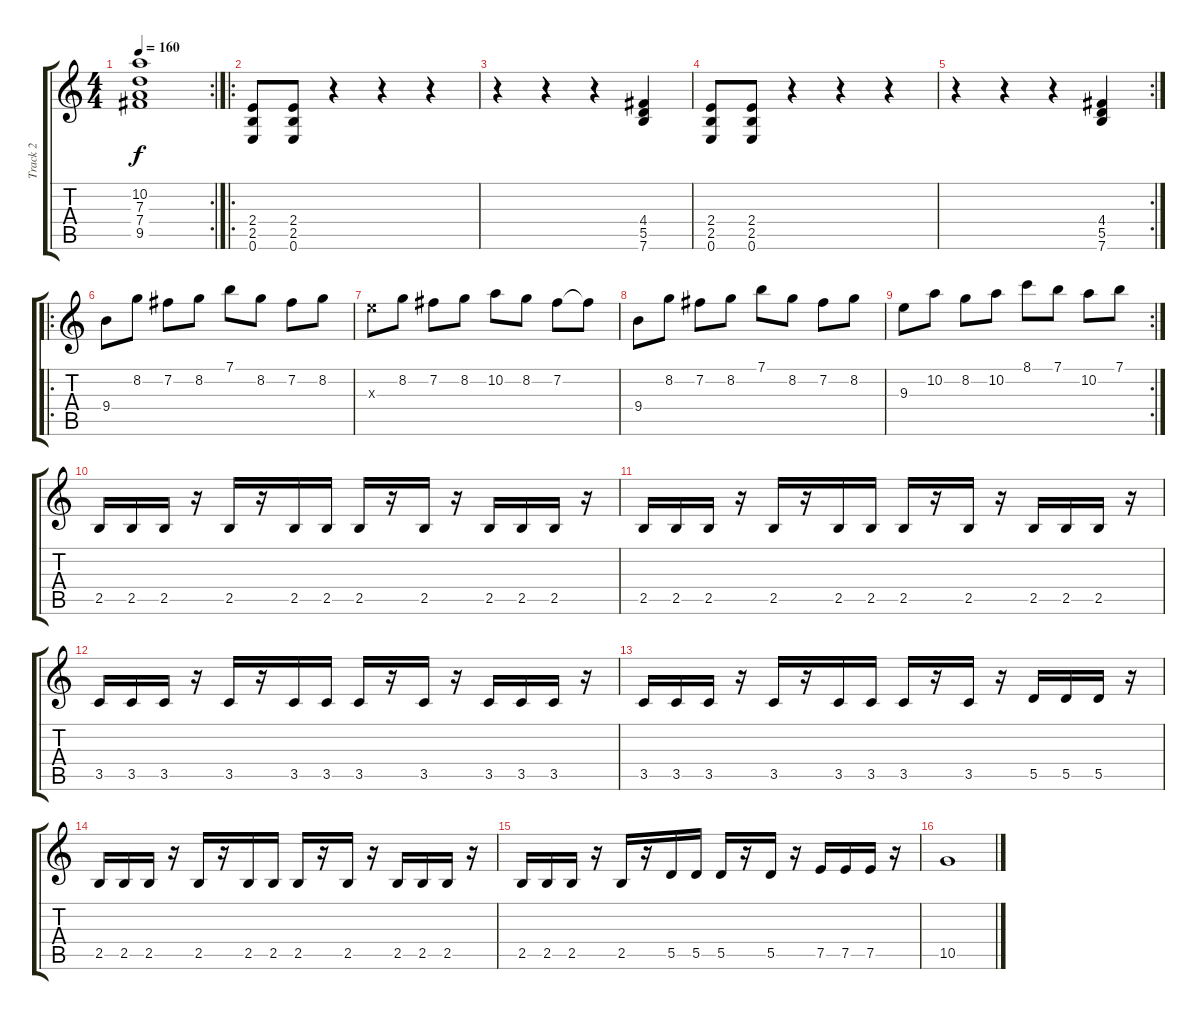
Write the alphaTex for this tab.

\track ("Track 2" "Track 2") {instrument overdrivenguitar}
\staff {score tabs}
\tuning (E4 B3 G3 D3 A2 E2) {hide}
\rc 2
\ts (4 4)
\tempo 160
\clef g2
\ks c
(10.2{t} 7.3{t} 7.4{t} 9.5{t}).1{dy f} |
\ro
(2.4 2.5 0.6).8{volume 14 instrument overdrivenguitar} (2.4 2.5 0.6).8 r.4 r.4 r.4 |
r.4 r.4 r.4 (4.4 5.5 7.6).4 |
(2.4 2.5 0.6).8 (2.4 2.5 0.6).8 r.4 r.4 r.4 |
\rc 2
r.4 r.4 r.4 (4.4 5.5 7.6).4 |
\ro
9.4.8{instrument overdrivenguitar} 8.2.8 7.2.8 8.2.8 7.1.8 8.2.8 7.2.8 8.2.8 |
9.3{x}.8 8.2.8 7.2.8 8.2.8 10.2.8 8.2.8 7.2.8 7.2{t}.8 |
9.4.8 8.2.8 7.2.8 8.2.8 7.1.8 8.2.8 7.2.8 8.2.8 |
\rc 2
9.3.8 10.2.8 8.2.8 10.2.8 8.1.8 7.1.8 10.2.8 7.1.8 |
2.5.16 2.5.16 2.5.16 r.16 2.5.16 r.16 2.5.16 2.5.16 2.5.16 r.16 2.5.16 r.16 2.5.16 2.5.16 2.5.16 r.16 |
2.5.16 2.5.16 2.5.16 r.16 2.5.16 r.16 2.5.16 2.5.16 2.5.16 r.16 2.5.16 r.16 2.5.16 2.5.16 2.5.16 r.16 |
3.5.16 3.5.16 3.5.16 r.16 3.5.16 r.16 3.5.16 3.5.16 3.5.16 r.16 3.5.16 r.16 3.5.16 3.5.16 3.5.16 r.16 |
3.5.16 3.5.16 3.5.16 r.16 3.5.16 r.16 3.5.16 3.5.16 3.5.16 r.16 3.5.16 r.16 5.5.16 5.5.16 5.5.16 r.16 |
2.5.16 2.5.16 2.5.16 r.16 2.5.16 r.16 2.5.16 2.5.16 2.5.16 r.16 2.5.16 r.16 2.5.16 2.5.16 2.5.16 r.16 |
2.5.16 2.5.16 2.5.16 r.16 2.5.16 r.16 5.5.16 5.5.16 5.5.16 r.16 5.5.16 r.16 7.5.16 7.5.16 7.5.16 r.16 |
10.5.1
